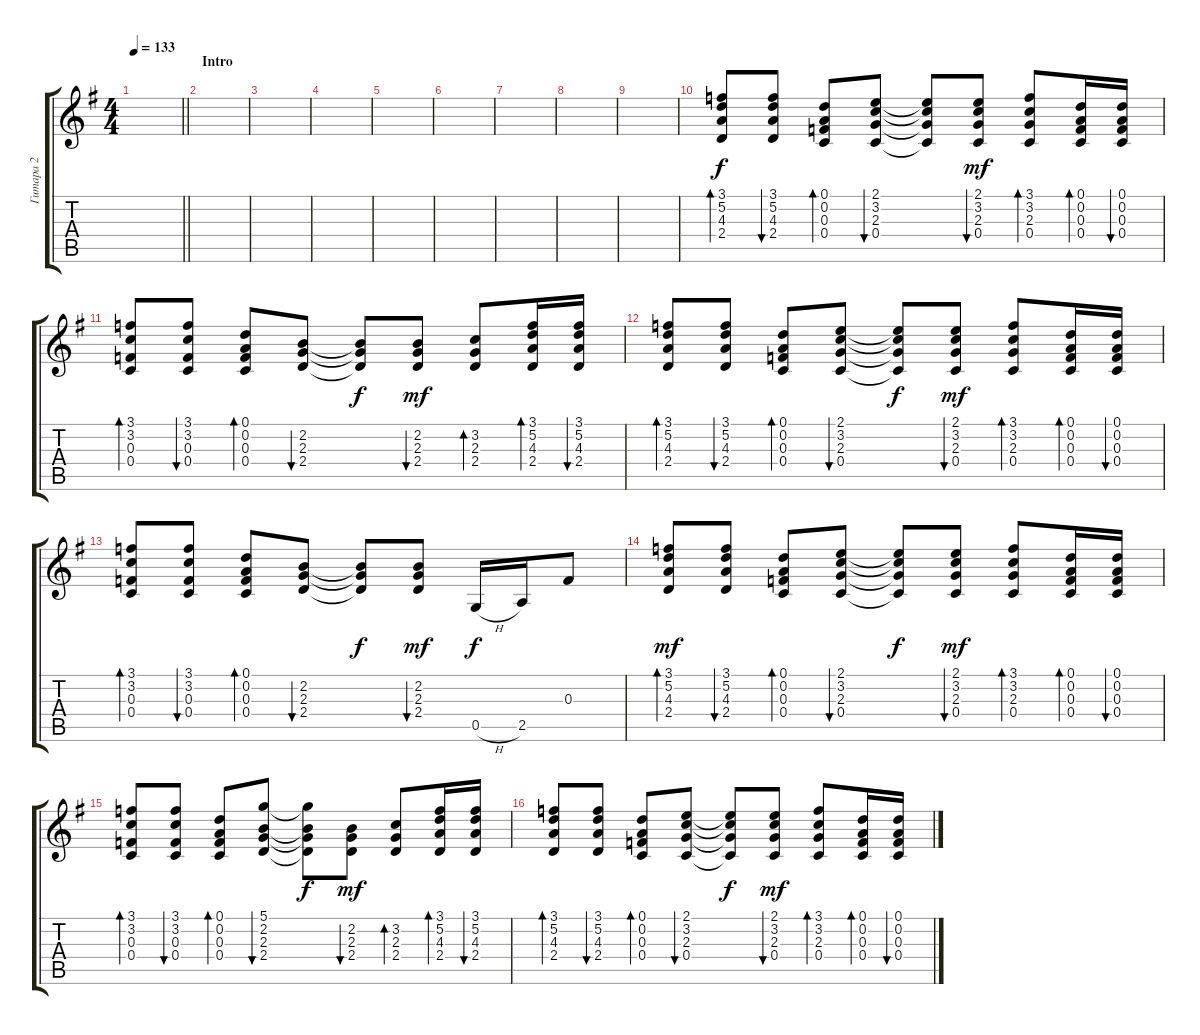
\track ("Гитара 2" "Гитара 2") {instrument distortionguitar}
\staff {score tabs}
\tuning (D4 A3 F3 C3 G2 D2) {hide}
\ts (4 4)
\tempo 133
\clef g2
\barLineRight lightlight
\ks eminor
|
\section ("" "Intro")
|
|
|
|
|
|
|
|
(3.1 5.2 4.3 2.4).8{bd 60 instrument electricguitarclean} (3.1 5.2 4.3 2.4).8{bu 60} (0.1 0.2 0.3 0.4).8{bd 60} (2.1 3.2 2.3 0.4).8{bu 60} (2.1{t} 3.2{t} 2.3{t} 0.4{t}).8{dy f} (2.1 3.2 2.3 0.4).8{bu 60 dy mf} (3.1 3.2 2.3 0.4).8{bd 60} (0.1 0.2 0.3 0.4).16{bd 60} (0.1 0.2 0.3 0.4).16{bu 60} |
(3.1 3.2 0.3 0.4).8{bd 60} (3.1 3.2 0.3 0.4).8{bu 60} (0.1 0.2 0.3 0.4).8{bd 60} (2.2 2.3 2.4).8{bu 60} (2.2{t} 2.3{t} 2.4{t}).8{dy f} (2.2 2.3 2.4).8{bu 60 dy mf} (3.2 2.3 2.4).8{bd 60} (3.1 5.2 4.3 2.4).16{bd 60} (3.1 5.2 4.3 2.4).16{bu 60} |
(3.1 5.2 4.3 2.4).8{bd 60} (3.1 5.2 4.3 2.4).8{bu 60} (0.1 0.2 0.3 0.4).8{bd 60} (2.1 3.2 2.3 0.4).8{bu 60} (2.1{t} 3.2{t} 2.3{t} 0.4{t}).8{dy f} (2.1 3.2 2.3 0.4).8{bu 60 dy mf} (3.1 3.2 2.3 0.4).8{bd 60} (0.1 0.2 0.3 0.4).16{bd 60} (0.1 0.2 0.3 0.4).16{bu 60} |
(3.1 3.2 0.3 0.4).8{bd 60} (3.1 3.2 0.3 0.4).8{bu 60} (0.1 0.2 0.3 0.4).8{bd 60} (2.2 2.3 2.4).8{bu 60} (2.2{t} 2.3{t} 2.4{t}).8{dy f} (2.2 2.3 2.4).8{bu 60 dy mf} 0.5{h}.16{dy f} 2.5.16 0.3.8 |
(3.1 5.2 4.3 2.4).8{bd 60 dy mf} (3.1 5.2 4.3 2.4).8{bu 60} (0.1 0.2 0.3 0.4).8{bd 60} (2.1 3.2 2.3 0.4).8{bu 60} (2.1{t} 3.2{t} 2.3{t} 0.4{t}).8{dy f} (2.1 3.2 2.3 0.4).8{bu 60 dy mf} (3.1 3.2 2.3 0.4).8{bd 60} (0.1 0.2 0.3 0.4).16{bd 60} (0.1 0.2 0.3 0.4).16{bu 60} |
(3.1 3.2 0.3 0.4).8{bd 60} (3.1 3.2 0.3 0.4).8{bu 60} (0.1 0.2 0.3 0.4).8{bd 60} (5.1 2.2 2.3 2.4).8{bu 60} (5.1{t} 2.2{t} 2.3{t} 2.4{t}).8{dy f} (2.2 2.3 2.4).8{bu 60 dy mf} (3.2 2.3 2.4).8{bd 60} (3.1 5.2 4.3 2.4).16{bd 60} (3.1 5.2 4.3 2.4).16{bu 60} |
(3.1 5.2 4.3 2.4).8{bd 60} (3.1 5.2 4.3 2.4).8{bu 60} (0.1 0.2 0.3 0.4).8{bd 60} (2.1 3.2 2.3 0.4).8{bu 60} (2.1{t} 3.2{t} 2.3{t} 0.4{t}).8{dy f} (2.1 3.2 2.3 0.4).8{bu 60 dy mf} (3.1 3.2 2.3 0.4).8{bd 60} (0.1 0.2 0.3 0.4).16{bd 60} (0.1 0.2 0.3 0.4).16{bu 60}
